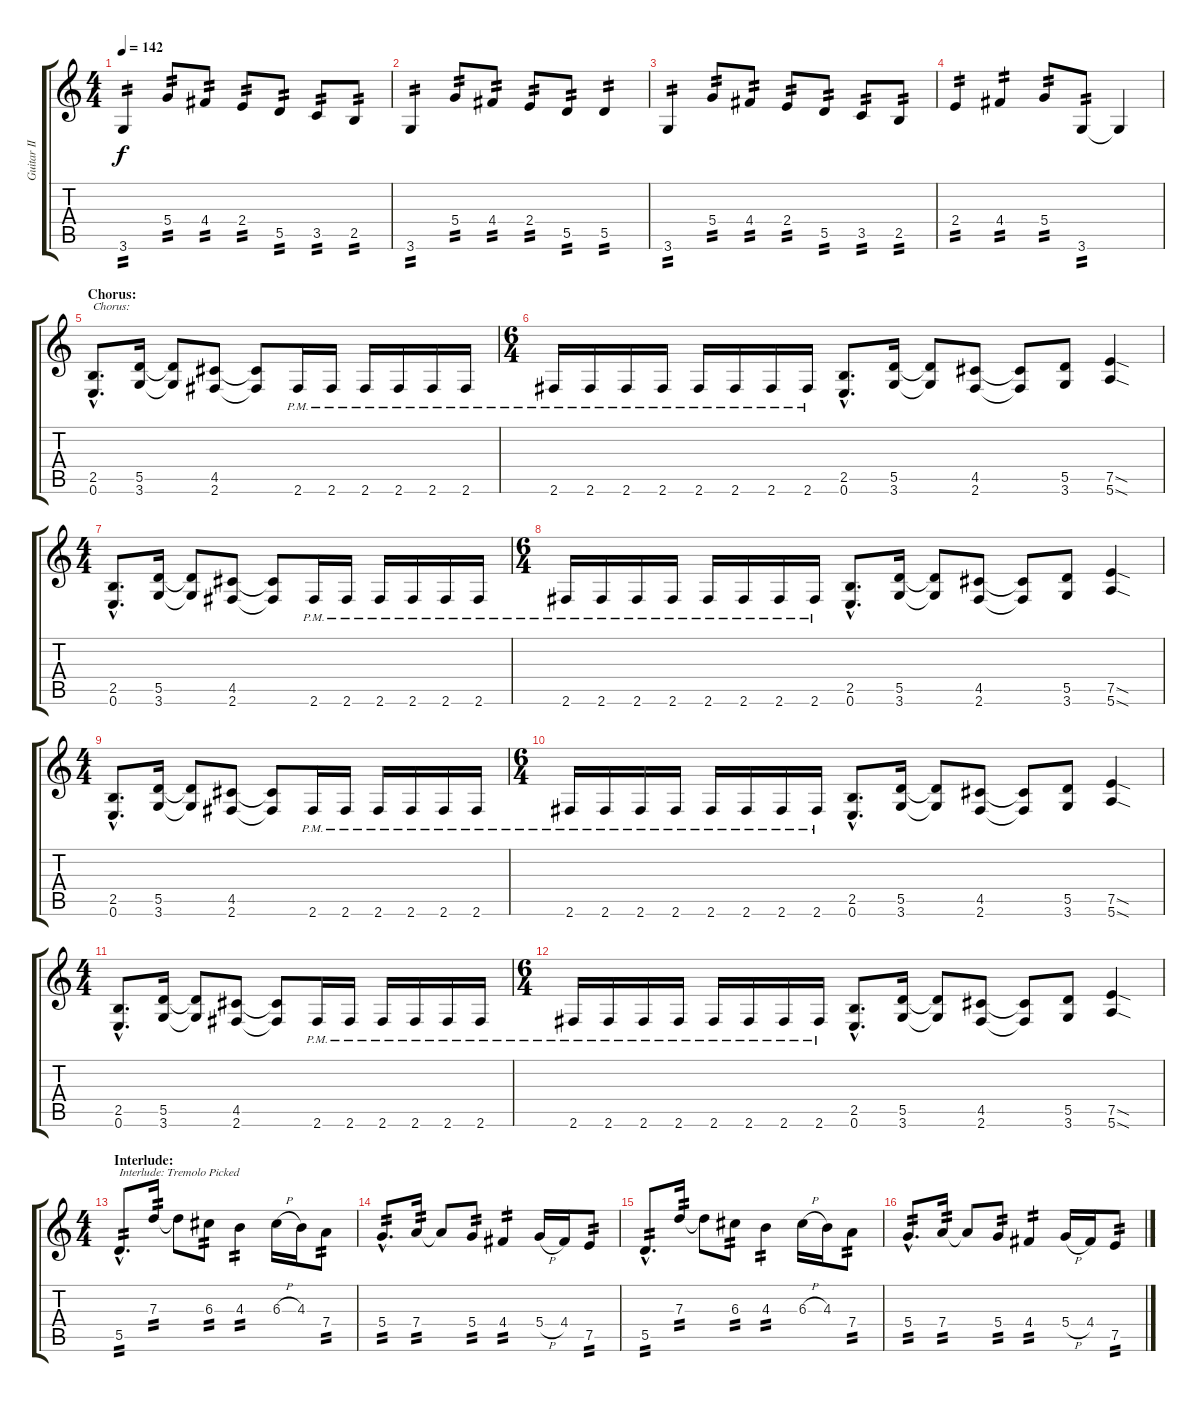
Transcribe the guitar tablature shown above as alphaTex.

\track ("Guitar II" "Guitar II") {instrument distortionguitar}
\staff {score tabs}
\tuning (E4 B3 G3 D3 A2 E2) {hide}
\ts (4 4)
\tempo 142
\clef g2
\ks c
3.6.4{tp 2 dy f} 5.4.8{tp 2} 4.4.8{tp 2} 2.4.8{tp 2} 5.5.8{tp 2} 3.5.8{tp 2} 2.5.8{tp 2} |
3.6.4{tp 2} 5.4.8{tp 2} 4.4.8{tp 2} 2.4.8{tp 2} 5.5.8{tp 2} 5.5.4{tp 2} |
3.6.4{tp 2} 5.4.8{tp 2} 4.4.8{tp 2} 2.4.8{tp 2} 5.5.8{tp 2} 3.5.8{tp 2} 2.5.8{tp 2} |
2.4.4{tp 2} 4.4.4{tp 2} 5.4.8{tp 2} 3.6.8{tp 2} 3.6{t}.4 |
\section ("" "Chorus:")
(2.5{hac} 0.6{hac}).8{d txt "Chorus:"} (5.5 3.6).16 (5.5{t} 3.6{t}).8 (4.5 2.6).8 (4.5{t} 2.6{t}).8 2.6{pm}.16 2.6{pm}.16 2.6{pm}.16 2.6{pm}.16 2.6{pm}.16 2.6{pm}.16 |
\ts (6 4)
2.6{pm}.16 2.6{pm}.16 2.6{pm}.16 2.6{pm}.16 2.6{pm}.16 2.6{pm}.16 2.6{pm}.16 2.6{pm}.16 (2.5{hac} 0.6{hac}).8{d} (5.5 3.6).16 (5.5{t} 3.6{t}).8 (4.5 2.6).8 (4.5{t} 2.6{t}).8 (5.5 3.6).8 (7.5{sod} 5.6{sod}).4 |
\ts (4 4)
(2.5{hac} 0.6{hac}).8{d} (5.5 3.6).16 (5.5{t} 3.6{t}).8 (4.5 2.6).8 (4.5{t} 2.6{t}).8 2.6{pm}.16 2.6{pm}.16 2.6{pm}.16 2.6{pm}.16 2.6{pm}.16 2.6{pm}.16 |
\ts (6 4)
2.6{pm}.16 2.6{pm}.16 2.6{pm}.16 2.6{pm}.16 2.6{pm}.16 2.6{pm}.16 2.6{pm}.16 2.6{pm}.16 (2.5{hac} 0.6{hac}).8{d} (5.5 3.6).16 (5.5{t} 3.6{t}).8 (4.5 2.6).8 (4.5{t} 2.6{t}).8 (5.5 3.6).8 (7.5{sod} 5.6{sod}).4 |
\ts (4 4)
(2.5{hac} 0.6{hac}).8{d} (5.5 3.6).16 (5.5{t} 3.6{t}).8 (4.5 2.6).8 (4.5{t} 2.6{t}).8 2.6{pm}.16 2.6{pm}.16 2.6{pm}.16 2.6{pm}.16 2.6{pm}.16 2.6{pm}.16 |
\ts (6 4)
2.6{pm}.16 2.6{pm}.16 2.6{pm}.16 2.6{pm}.16 2.6{pm}.16 2.6{pm}.16 2.6{pm}.16 2.6{pm}.16 (2.5{hac} 0.6{hac}).8{d} (5.5 3.6).16 (5.5{t} 3.6{t}).8 (4.5 2.6).8 (4.5{t} 2.6{t}).8 (5.5 3.6).8 (7.5{sod} 5.6{sod}).4 |
\ts (4 4)
(2.5{hac} 0.6{hac}).8{d} (5.5 3.6).16 (5.5{t} 3.6{t}).8 (4.5 2.6).8 (4.5{t} 2.6{t}).8 2.6{pm}.16 2.6{pm}.16 2.6{pm}.16 2.6{pm}.16 2.6{pm}.16 2.6{pm}.16 |
\ts (6 4)
2.6{pm}.16 2.6{pm}.16 2.6{pm}.16 2.6{pm}.16 2.6{pm}.16 2.6{pm}.16 2.6{pm}.16 2.6{pm}.16 (2.5{hac} 0.6{hac}).8{d} (5.5 3.6).16 (5.5{t} 3.6{t}).8 (4.5 2.6).8 (4.5{t} 2.6{t}).8 (5.5 3.6).8 (7.5{sod} 5.6{sod}).4 |
\ts (4 4)
\section ("" "Interlude:")
5.5{hac}.8{d txt "Interlude: Tremolo Picked" tp 2} 7.3.16{tp 2} 7.3{t}.8 6.3.8{tp 2} 4.3.4{tp 2} 6.3{h}.16 4.3.16 7.4.8{tp 2} |
5.4{hac}.8{d tp 2} 7.4.16{tp 2} 7.4{t}.8 5.4.8{tp 2} 4.4.4{tp 2} 5.4{h}.16 4.4.16 7.5.8{tp 2} |
5.5{hac}.8{d tp 2} 7.3.16{tp 2} 7.3{t}.8 6.3.8{tp 2} 4.3.4{tp 2} 6.3{h}.16 4.3.16 7.4.8{tp 2} |
5.4{hac}.8{d tp 2} 7.4.16{tp 2} 7.4{t}.8 5.4.8{tp 2} 4.4.4{tp 2} 5.4{h}.16 4.4.16 7.5.8{tp 2}
